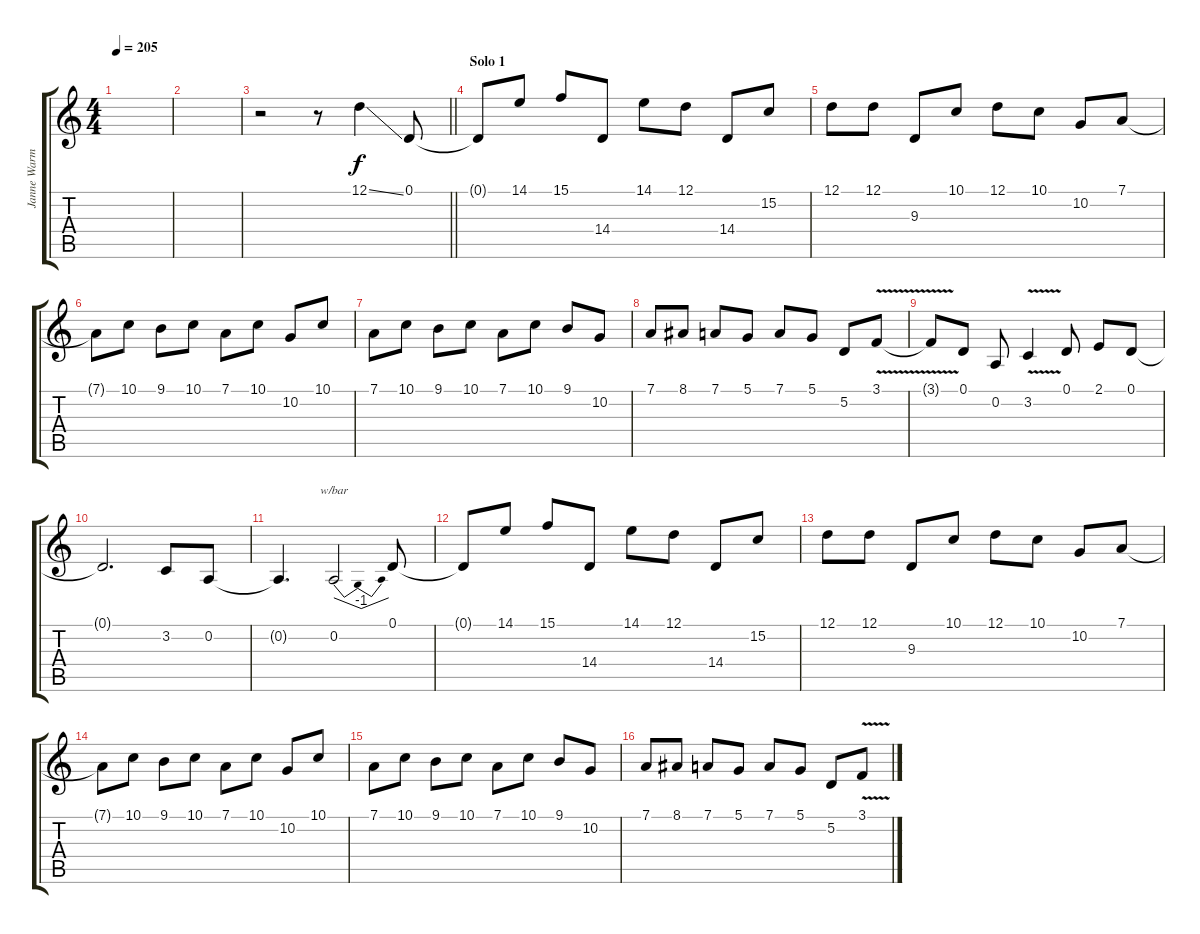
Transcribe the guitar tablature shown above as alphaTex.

\track ("Janne Warman Lead" "Janne Warm") {instrument lead1square}
\staff {score tabs}
\tuning (D4 A3 F3 C3 G2 D2) {hide}
\ts (4 4)
\tempo 205
\clef g2
\ks c
|
|
\barLineRight lightlight
r.2 r.8 12.1{ss}.4 0.1.8 |
\section ("" "Solo 1")
0.1{t}.8 14.1.8 15.1.8 14.4.8 14.1.8 12.1.8 14.4.8 15.2.8 |
12.1.8 12.1.8 9.3.8 10.1.8 12.1.8 10.1.8 10.2.8 7.1.8 |
7.1{t}.8 10.1.8 9.1.8 10.1.8 7.1.8 10.1.8 10.2.8 10.1.8 |
7.1.8 10.1.8 9.1.8 10.1.8 7.1.8 10.1.8 9.1.8 10.2.8 |
7.1.8 8.1.8 7.1.8 5.1.8 7.1.8 5.1.8 5.2.8 3.1{v}.8 |
3.1{t}.8 0.1.8 0.2.8 3.2{v}.4 0.1.8 2.1.8 0.1.8 |
0.1{t}.2{d} 3.2.8 0.2.8 |
0.2{t}.4{d} 0.2.2{tbe (dip default 0 0 30 -4 60 0)} 0.1.8 |
0.1{t}.8 14.1.8 15.1.8 14.4.8 14.1.8 12.1.8 14.4.8 15.2.8 |
12.1.8 12.1.8 9.3.8 10.1.8 12.1.8 10.1.8 10.2.8 7.1.8 |
7.1{t}.8 10.1.8 9.1.8 10.1.8 7.1.8 10.1.8 10.2.8 10.1.8 |
7.1.8 10.1.8 9.1.8 10.1.8 7.1.8 10.1.8 9.1.8 10.2.8 |
7.1.8 8.1.8 7.1.8 5.1.8 7.1.8 5.1.8 5.2.8 3.1{v}.8
